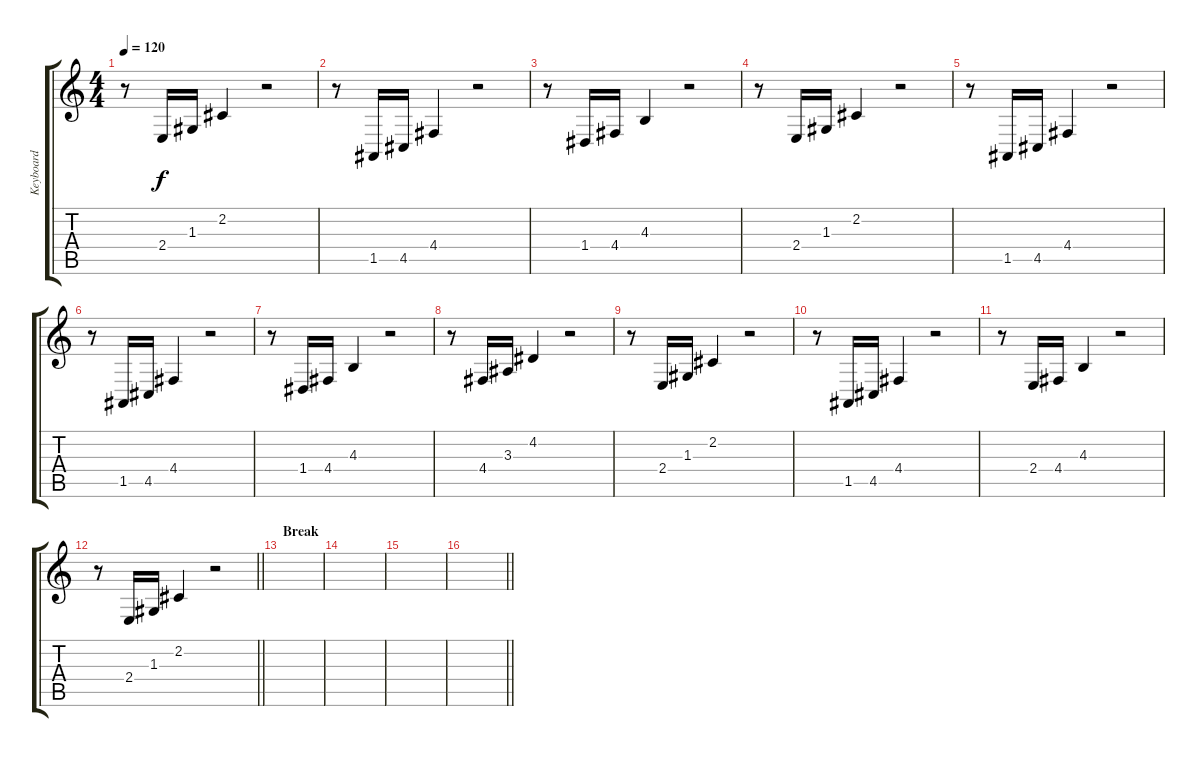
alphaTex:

\track ("Keyboard" "Keyboard") {instrument acousticgrandpiano}
\staff {score tabs}
\tuning (E4 B3 G3 D3 A2 E2) {hide}
\ts (4 4)
\tempo 120
\clef g2
\ks c
r.8{dy f} 2.4.16 1.3.16 2.2.4 r.2 |
r.8 1.5.16 4.5.16 4.4.4 r.2 |
r.8 1.4.16 4.4.16 4.3.4 r.2 |
r.8 2.4.16 1.3.16 2.2.4 r.2 |
r.8 1.5.16 4.5.16 4.4.4 r.2 |
r.8 1.5.16 4.5.16 4.4.4 r.2 |
r.8 1.4.16 4.4.16 4.3.4 r.2 |
r.8 4.4.16 3.3.16 4.2.4 r.2 |
r.8 2.4.16 1.3.16 2.2.4 r.2 |
r.8 1.5.16 4.5.16 4.4.4 r.2 |
r.8 2.4.16 4.4.16 4.3.4 r.2 |
\barLineRight lightlight
r.8 2.4.16 1.3.16 2.2.4 r.2 |
\section ("" "Break")
|
|
|
\barLineRight lightlight
